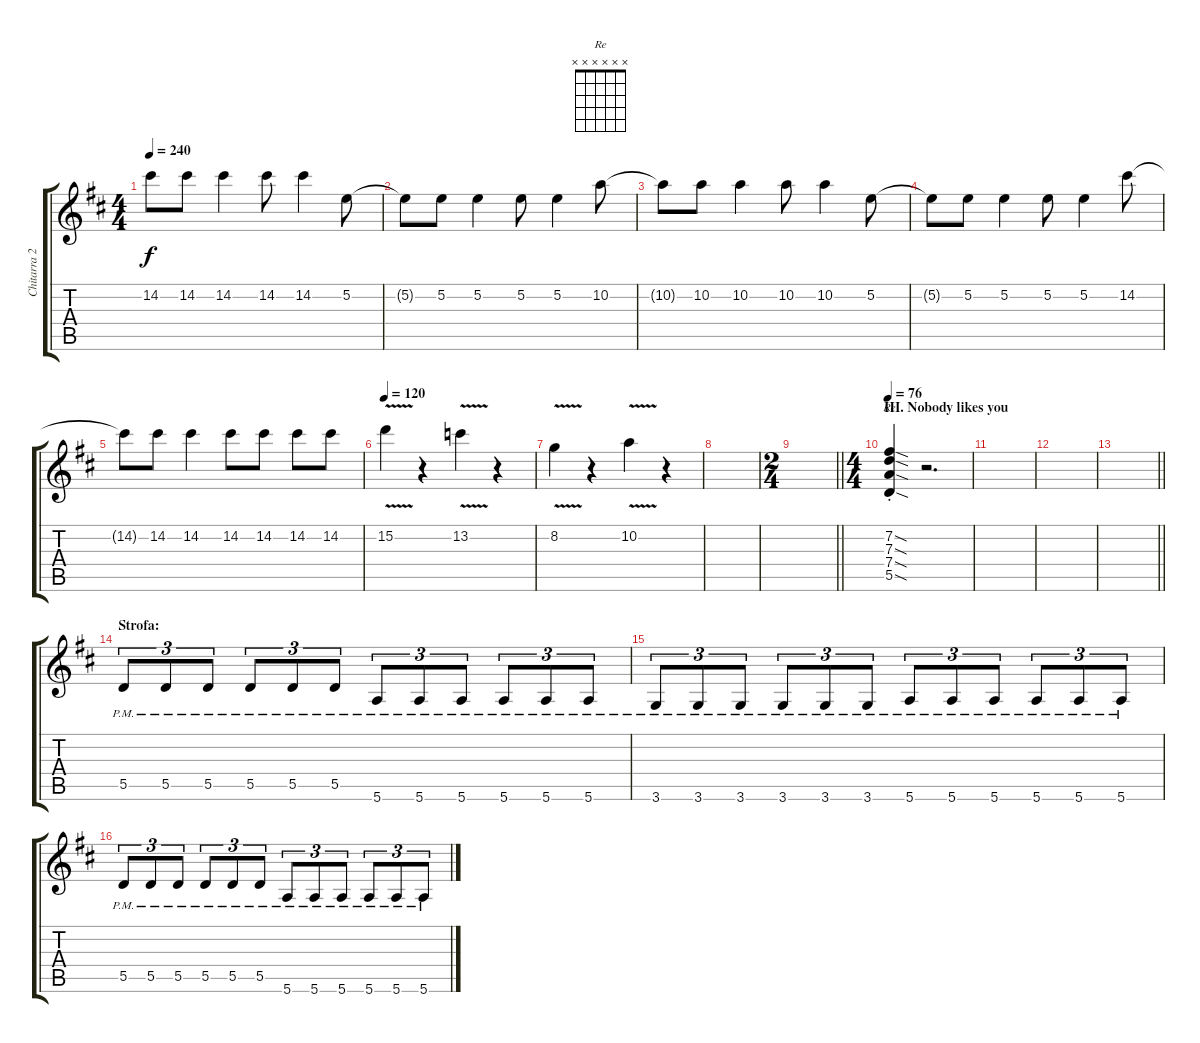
\track ("Chitarra 2" "Chitarra 2") {instrument overdrivenguitar}
\staff {score tabs}
\tuning (E4 B3 G3 D3 A2 E2) {hide}
\chord ("Re" x x x x x x)
\ts (4 4)
\tempo 240
\clef g2
\ks d
14.2{t}.8{dy f} 14.2.8 14.2.4 14.2.8 14.2.4 5.2.8 |
5.2{t}.8 5.2.8 5.2.4 5.2.8 5.2.4 10.2.8 |
10.2{t}.8 10.2.8 10.2.4 10.2.8 10.2.4 5.2.8 |
5.2{t}.8 5.2.8 5.2.4 5.2.8 5.2.4 14.2.8 |
14.2{t}.8 14.2.8 14.2.4 14.2.8 14.2.8 14.2.8 14.2.8 |
\tempo 120
15.2{v}.4 r.4 13.2{v}.4 r.4 |
8.2{v}.4 r.4 10.2{v}.4 r.4 |
|
\ts (2 4)
\barLineRight lightlight
|
\ts (4 4)
\section ("" "III. Nobody likes you")
\tempo 76
(7.2{sod st} 7.3{sod st} 7.4{sod st} 5.5{sod st}).4{ch "Re"} r.2{d} |
|
|
\barLineRight lightlight
|
\section ("" "Strofa:")
5.5{pm}.8{tu (3 2)} 5.5{pm}.8{tu (3 2)} 5.5{pm}.8{tu (3 2)} 5.5{pm}.8{tu (3 2)} 5.5{pm}.8{tu (3 2)} 5.5{pm}.8{tu (3 2)} 5.6{pm}.8{tu (3 2)} 5.6{pm}.8{tu (3 2)} 5.6{pm}.8{tu (3 2)} 5.6{pm}.8{tu (3 2)} 5.6{pm}.8{tu (3 2)} 5.6{pm}.8{tu (3 2)} |
3.6{pm}.8{tu (3 2)} 3.6{pm}.8{tu (3 2)} 3.6{pm}.8{tu (3 2)} 3.6{pm}.8{tu (3 2)} 3.6{pm}.8{tu (3 2)} 3.6{pm}.8{tu (3 2)} 5.6{pm}.8{tu (3 2)} 5.6{pm}.8{tu (3 2)} 5.6{pm}.8{tu (3 2)} 5.6{pm}.8{tu (3 2)} 5.6{pm}.8{tu (3 2)} 5.6{pm}.8{tu (3 2)} |
5.5{pm}.8{tu (3 2)} 5.5{pm}.8{tu (3 2)} 5.5{pm}.8{tu (3 2)} 5.5{pm}.8{tu (3 2)} 5.5{pm}.8{tu (3 2)} 5.5{pm}.8{tu (3 2)} 5.6{pm}.8{tu (3 2)} 5.6{pm}.8{tu (3 2)} 5.6{pm}.8{tu (3 2)} 5.6{pm}.8{tu (3 2)} 5.6{pm}.8{tu (3 2)} 5.6{pm}.8{tu (3 2)}
